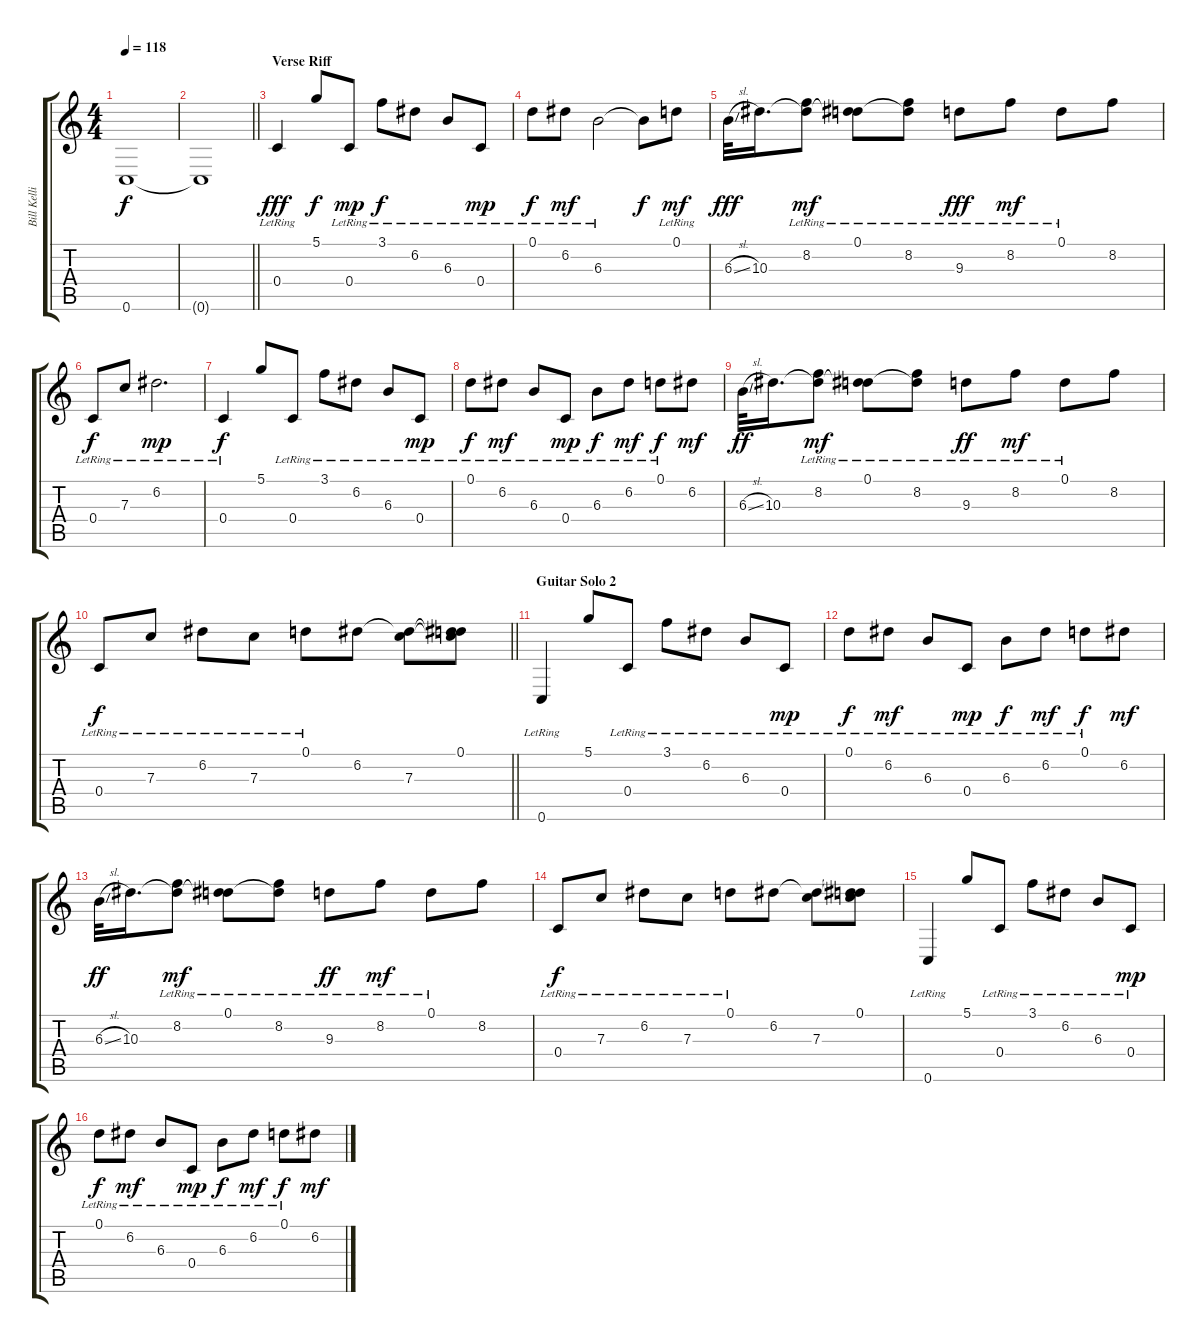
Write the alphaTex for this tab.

\track ("Bill Kelliher - Guitar" "Bill Kelli") {instrument electricguitarclean}
\staff {score tabs}
\tuning (D4 A3 F3 C3 G2 C2) {hide}
\ts (4 4)
\tempo 118
\clef g2
\ks c
0.6.1{dy f} |
\barLineRight lightlight
0.6{t}.1 |
\section ("" "Verse Riff")
0.4{lr}.4{dy fff balance 16} 5.1.8{dy f} 0.4{lr}.8{dy mp} 3.1{lr}.8{dy f} 6.2{lr}.8 6.3{lr}.8 0.4{lr}.8{dy mp} |
0.1{lr}.8{dy f} 6.2{lr}.8{dy mf} 6.3{lr}.2 6.3{t}.8{dy f} 0.1{lr}.8{dy mf} |
6.3{sl}.32{dy fff} 10.3.16{d} (8.2{lr} 10.3{t}).8{dy mf} (0.1{lr} 10.3{t}).8 (8.2{lr} 10.3{t}).8 9.3{lr}.8{dy fff} 8.2{lr}.8{dy mf} 0.1{lr}.8 8.2.8 |
0.4{lr}.8{dy f} 7.3{lr}.8 6.2{lr}.2{d dy mp} |
0.4{lr}.4{dy f} 5.1.8 0.4{lr}.8 3.1{lr}.8 6.2{lr}.8 6.3{lr}.8 0.4{lr}.8{dy mp} |
0.1{lr}.8{dy f} 6.2{lr}.8{dy mf} 6.3{lr}.8 0.4{lr}.8{dy mp} 6.3{lr}.8{dy f} 6.2{lr}.8{dy mf} 0.1{lr}.8{dy f} 6.2.8{dy mf} |
6.3{sl}.32{dy ff} 10.3.16{d} (8.2{lr} 10.3{t}).8{dy mf} (0.1{lr} 10.3{t}).8 (8.2{lr} 10.3{t}).8 9.3{lr}.8{dy ff} 8.2{lr}.8{dy mf} 0.1{lr}.8 8.2.8 |
\barLineRight lightlight
0.4{lr}.8{dy f} 7.3{lr}.8 6.2{lr}.8 7.3{lr}.8 0.1{lr}.8 6.2.8 (6.2{t} 7.3).8 (0.1 6.2{t} 7.3{t}).8 |
\section ("" "Guitar Solo 2")
0.6{lr}.4{balance 14} 5.1.8 0.4{lr}.8 3.1{lr}.8 6.2{lr}.8 6.3{lr}.8 0.4{lr}.8{dy mp} |
0.1{lr}.8{dy f} 6.2{lr}.8{dy mf} 6.3{lr}.8 0.4{lr}.8{dy mp} 6.3{lr}.8{dy f} 6.2{lr}.8{dy mf} 0.1{lr}.8{dy f} 6.2.8{dy mf} |
6.3{sl}.32{dy ff} 10.3.16{d} (8.2{lr} 10.3{t}).8{dy mf} (0.1{lr} 10.3{t}).8 (8.2{lr} 10.3{t}).8 9.3{lr}.8{dy ff} 8.2{lr}.8{dy mf} 0.1{lr}.8 8.2.8 |
0.4{lr}.8{dy f} 7.3{lr}.8 6.2{lr}.8 7.3{lr}.8 0.1{lr}.8 6.2.8 (6.2{t} 7.3).8 (0.1 6.2{t} 7.3{t}).8 |
0.6{lr}.4 5.1.8 0.4{lr}.8 3.1{lr}.8 6.2{lr}.8 6.3{lr}.8 0.4{lr}.8{dy mp} |
0.1{lr}.8{dy f} 6.2{lr}.8{dy mf} 6.3{lr}.8 0.4{lr}.8{dy mp} 6.3{lr}.8{dy f} 6.2{lr}.8{dy mf} 0.1{lr}.8{dy f} 6.2.8{dy mf}
